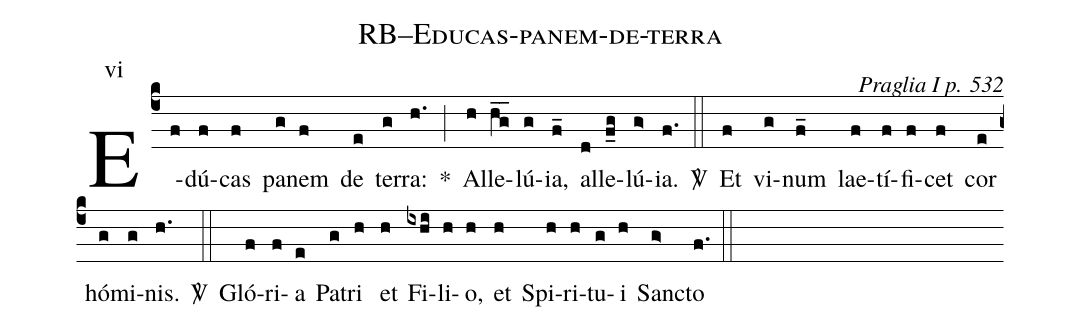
name: RB--Educas-panem-de-terra ;
commentary: Praglia I p. 532;
annotation: vi;
%%
(c4)E(f)dú(f)cas(f) pa(g)nem(f) de(e) ter(g)ra:(h.) *(;) Al(h)le(h_g_)lú(g)ia,(f_) al(d)le(f_g)lú(g>)ia.(f.) <sp>V/</sp>(::) Et(f) vi(g)num(f_) lae(f)tí(f)fi(f)cet(f) cor(e) hó(g)mi(g)nis.(h.) <sp>V/</sp>(::) Gló(f)ri(f)a(e) Pa(g)tri(h) et(h) Fi(ixhi)li(h)o,(h) et(h) Spi(h)ri(h)tu(g)i(h) San(g>)cto(f.) (::)
